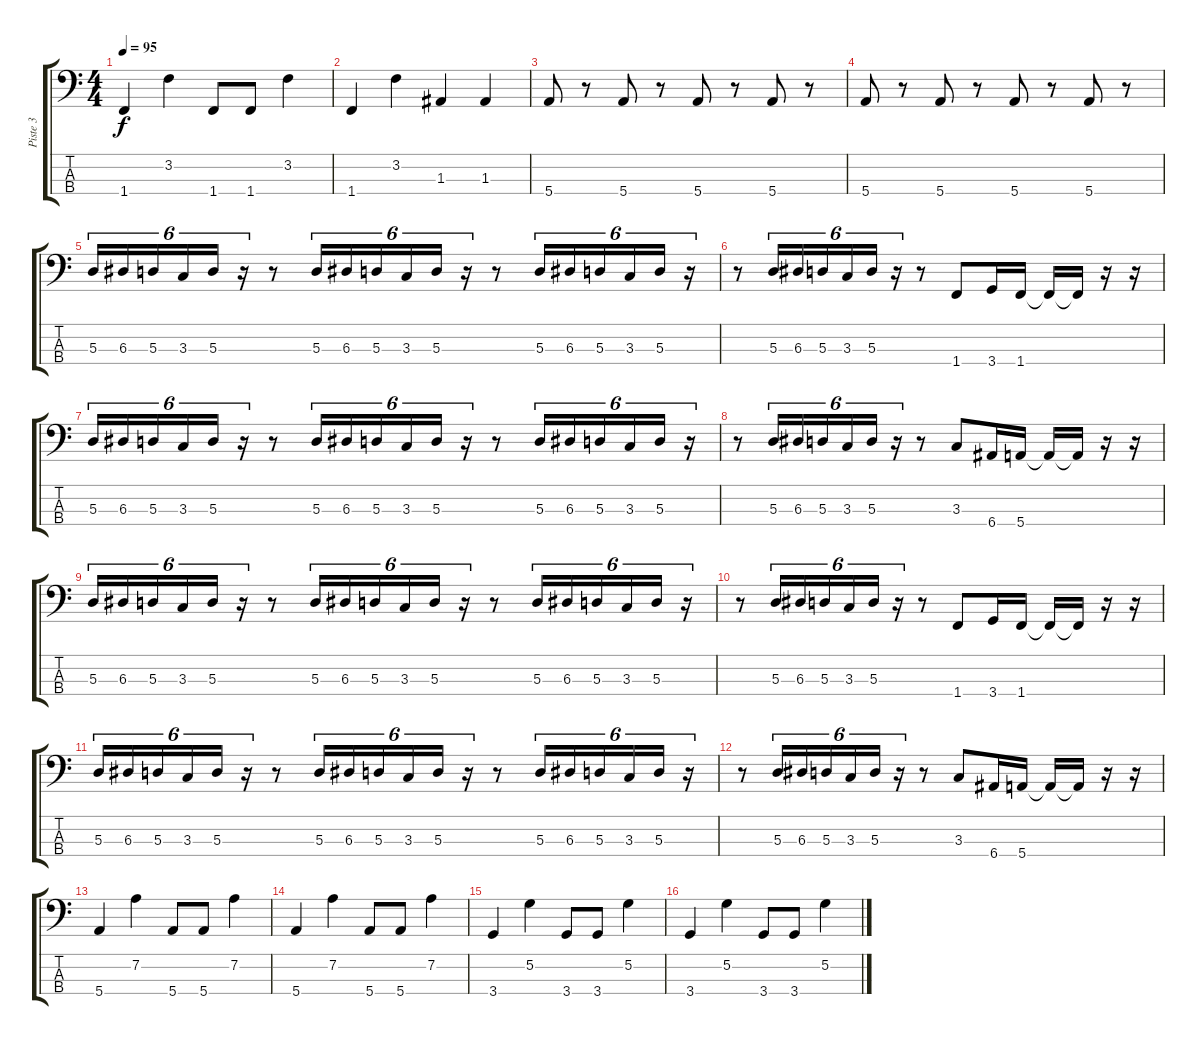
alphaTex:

\track ("Piste 3" "Piste 3") {instrument electricbasspick}
\staff {score tabs}
\tuning (G2 D2 A1 E1) {hide}
\ts (4 4)
\tempo 95
\clef f4
\ks c
1.4.4{dy f} 3.2.4 1.4.8 1.4.8 3.2.4 |
1.4.4 3.2.4 1.3.4 1.3.4 |
5.4.8 r.8 5.4.8 r.8 5.4.8 r.8 5.4.8 r.8 |
5.4.8 r.8 5.4.8 r.8 5.4.8 r.8 5.4.8 r.8 |
5.3.16{tu (6 4)} 6.3.16{tu (6 4)} 5.3.16{tu (6 4)} 3.3.16{tu (6 4)} 5.3.16{tu (6 4)} r.16{tu (6 4)} r.8 5.3.16{tu (6 4)} 6.3.16{tu (6 4)} 5.3.16{tu (6 4)} 3.3.16{tu (6 4)} 5.3.16{tu (6 4)} r.16{tu (6 4)} r.8 5.3.16{tu (6 4)} 6.3.16{tu (6 4)} 5.3.16{tu (6 4)} 3.3.16{tu (6 4)} 5.3.16{tu (6 4)} r.16{tu (6 4)} |
r.8 5.3.16{tu (6 4)} 6.3.16{tu (6 4)} 5.3.16{tu (6 4)} 3.3.16{tu (6 4)} 5.3.16{tu (6 4)} r.16{tu (6 4)} r.8 1.4.8 3.4.16 1.4.16 1.4{t}.16 1.4{t}.16 r.16 r.16 |
5.3.16{tu (6 4)} 6.3.16{tu (6 4)} 5.3.16{tu (6 4)} 3.3.16{tu (6 4)} 5.3.16{tu (6 4)} r.16{tu (6 4)} r.8 5.3.16{tu (6 4)} 6.3.16{tu (6 4)} 5.3.16{tu (6 4)} 3.3.16{tu (6 4)} 5.3.16{tu (6 4)} r.16{tu (6 4)} r.8 5.3.16{tu (6 4)} 6.3.16{tu (6 4)} 5.3.16{tu (6 4)} 3.3.16{tu (6 4)} 5.3.16{tu (6 4)} r.16{tu (6 4)} |
r.8 5.3.16{tu (6 4)} 6.3.16{tu (6 4)} 5.3.16{tu (6 4)} 3.3.16{tu (6 4)} 5.3.16{tu (6 4)} r.16{tu (6 4)} r.8 3.3.8 6.4.16 5.4.16 5.4{t}.16 5.4{t}.16 r.16 r.16 |
5.3.16{tu (6 4)} 6.3.16{tu (6 4)} 5.3.16{tu (6 4)} 3.3.16{tu (6 4)} 5.3.16{tu (6 4)} r.16{tu (6 4)} r.8 5.3.16{tu (6 4)} 6.3.16{tu (6 4)} 5.3.16{tu (6 4)} 3.3.16{tu (6 4)} 5.3.16{tu (6 4)} r.16{tu (6 4)} r.8 5.3.16{tu (6 4)} 6.3.16{tu (6 4)} 5.3.16{tu (6 4)} 3.3.16{tu (6 4)} 5.3.16{tu (6 4)} r.16{tu (6 4)} |
r.8 5.3.16{tu (6 4)} 6.3.16{tu (6 4)} 5.3.16{tu (6 4)} 3.3.16{tu (6 4)} 5.3.16{tu (6 4)} r.16{tu (6 4)} r.8 1.4.8 3.4.16 1.4.16 1.4{t}.16 1.4{t}.16 r.16 r.16 |
5.3.16{tu (6 4)} 6.3.16{tu (6 4)} 5.3.16{tu (6 4)} 3.3.16{tu (6 4)} 5.3.16{tu (6 4)} r.16{tu (6 4)} r.8 5.3.16{tu (6 4)} 6.3.16{tu (6 4)} 5.3.16{tu (6 4)} 3.3.16{tu (6 4)} 5.3.16{tu (6 4)} r.16{tu (6 4)} r.8 5.3.16{tu (6 4)} 6.3.16{tu (6 4)} 5.3.16{tu (6 4)} 3.3.16{tu (6 4)} 5.3.16{tu (6 4)} r.16{tu (6 4)} |
r.8 5.3.16{tu (6 4)} 6.3.16{tu (6 4)} 5.3.16{tu (6 4)} 3.3.16{tu (6 4)} 5.3.16{tu (6 4)} r.16{tu (6 4)} r.8 3.3.8 6.4.16 5.4.16 5.4{t}.16 5.4{t}.16 r.16 r.16 |
5.4.4 7.2.4 5.4.8 5.4.8 7.2.4 |
5.4.4 7.2.4 5.4.8 5.4.8 7.2.4 |
3.4.4 5.2.4 3.4.8 3.4.8 5.2.4 |
3.4.4 5.2.4 3.4.8 3.4.8 5.2.4
